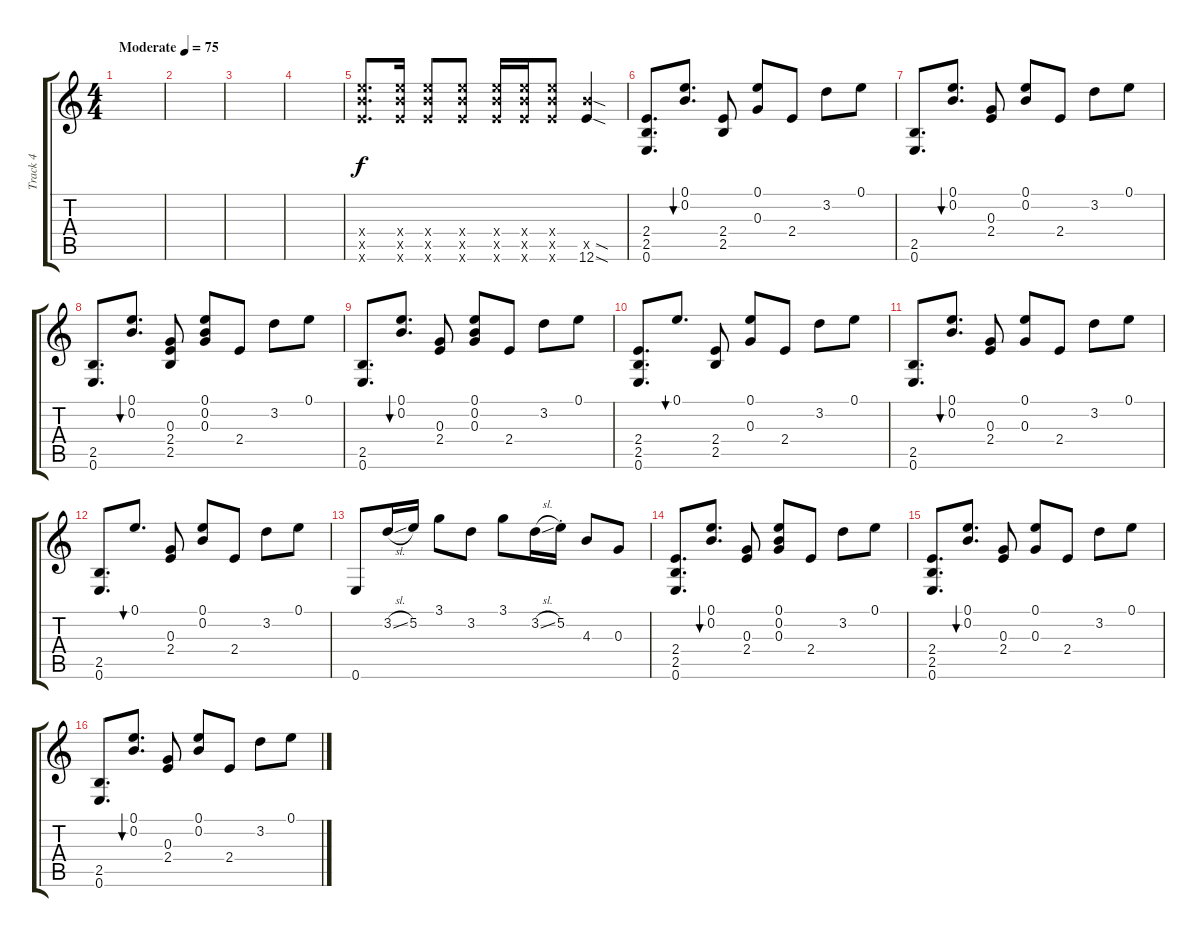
\track ("Track 4" "Track 4") {instrument electricguitarclean}
\staff {score tabs}
\tuning (E4 B3 G3 D3 A2 E2) {hide}
\ts (4 4)
\tempo (75 "Moderate")
\clef g2
\ks c
|
|
|
|
(14.4{x} 14.5{x} 12.6{x}).8{d} (14.4{x} 14.5{x} 12.6{x}).16 (14.4{x} 14.5{x} 12.6{x}).8 (14.4{x} 14.5{x} 12.6{x}).8 (14.4{x} 14.5{x} 12.6{x}).16 (14.4{x} 14.5{x} 12.6{x}).16 (14.4{x} 14.5{x} 12.6{x}).8 (14.5{sod x} 12.6{sod}).4 |
(2.4 2.5 0.6).8{d} (0.1 0.2).8{d bu 240} (2.4 2.5).8 (0.1 0.3).8 2.4.8 3.2.8 0.1.8 |
(2.5 0.6).8{d} (0.1 0.2).8{d bu 240} (0.3 2.4).8 (0.1 0.2).8 2.4.8 3.2.8 0.1.8 |
(2.5 0.6).8{d} (0.1 0.2).8{d bu 240} (0.3 2.4 2.5).8 (0.1 0.2 0.3).8 2.4.8 3.2.8 0.1.8 |
(2.5 0.6).8{d} (0.1 0.2).8{d bu 240} (0.3 2.4).8 (0.1 0.2 0.3).8 2.4.8 3.2.8 0.1.8 |
(2.4 2.5 0.6).8{d} 0.1.8{d bu 240} (2.4 2.5).8 (0.1 0.3).8 2.4.8 3.2.8 0.1.8 |
(2.5 0.6).8{d} (0.1 0.2).8{d bu 240} (0.3 2.4).8 (0.1 0.3).8 2.4.8 3.2.8 0.1.8 |
(2.5 0.6).8{d} 0.1.8{d bu 240} (0.3 2.4).8 (0.1 0.2).8 2.4.8 3.2.8 0.1.8 |
0.6.8 3.2{sl}.16 5.2.16 3.1.8 3.2.8 3.1.8 3.2{sl}.16 5.2{st}.16 4.3.8 0.3.8 |
(2.4 2.5 0.6).8{d} (0.1 0.2).8{d bu 240} (0.3 2.4).8 (0.1 0.2 0.3).8 2.4.8 3.2.8 0.1.8 |
(2.4 2.5 0.6).8{d} (0.1 0.2).8{d bu 240} (0.3 2.4).8 (0.1 0.3).8 2.4.8 3.2.8 0.1.8 |
(2.5 0.6).8{d} (0.1 0.2).8{d bu 240} (0.3 2.4).8 (0.1 0.2).8 2.4.8 3.2.8 0.1.8
